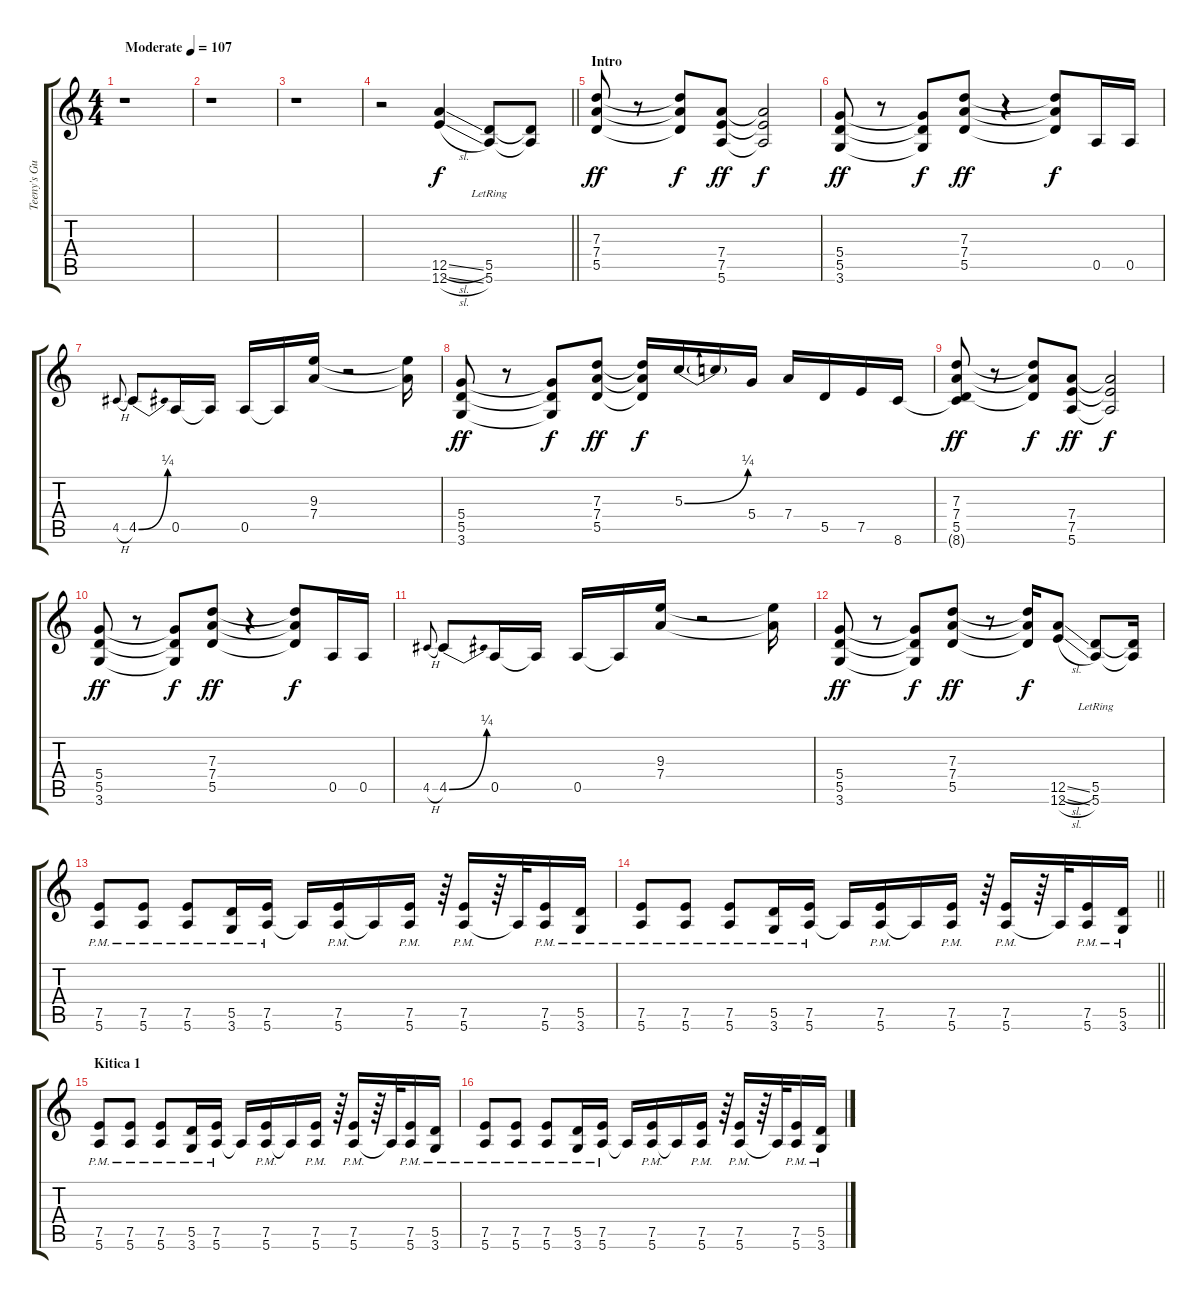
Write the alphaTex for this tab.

\track ("Teeny's Guitar" "Teeny's Gu") {instrument overdrivenguitar}
\staff {score tabs}
\tuning (E4 B3 G3 D3 A2 E2) {hide}
\ts (4 4)
\tempo (107 "Moderate")
\clef g2
\ks c
r.1{dy f instrument overdrivenguitar} |
r.1 |
r.1 |
\barLineRight lightlight
r.2 (12.5{sl} 12.6{sl}).4 (5.5{lr} 5.6).8 (5.5{t} 5.6{t}).8 |
\section ("" "Intro")
(7.3 7.4 5.5).8{dy ff} r.8 (7.3{t} 7.4{t} 5.5{t}).8{dy f} (7.4 7.5 5.6).8{dy ff} (7.4{t} 7.5{t} 5.6{t}).2{dy f} |
(5.4 5.5 3.6).8{dy ff} r.8 (5.4{t} 5.5{t} 3.6{t}).8{dy f} (7.3 7.4 5.5).8{dy ff} r.4 (7.3{t} 7.4{t} 5.5{t}).8{dy f} 0.5.16 0.5.16 |
4.5{h}.8{gr onbeat} 4.5{be (bend 0 0 60 1)}.8 0.5.16 0.5{t}.16 0.5.16 0.5{t}.16 (9.3 7.4).16 r.2 (9.3{t} 7.4{t}).16 |
(5.4 5.5 3.6).8{dy ff} r.8 (5.4{t} 5.5{t} 3.6{t}).8{dy f} (7.3 7.4 5.5).8{dy ff} (7.3{t} 7.4{t} 5.5{t}).16{dy f} 5.3{be (bend 0 0 60 1)}.16 5.3{t}.16 5.4.16 7.4.16 5.5.16 7.5.16 8.6.16 |
(7.3 7.4 5.5 8.6{t}).8{dy ff} r.8 (7.3{t} 7.4{t} 5.5{t}).8{dy f} (7.4 7.5 5.6).8{dy ff} (7.4{t} 7.5{t} 5.6{t}).2{dy f} |
(5.4 5.5 3.6).8{dy ff} r.8 (5.4{t} 5.5{t} 3.6{t}).8{dy f} (7.3 7.4 5.5).8{dy ff} r.4 (7.3{t} 7.4{t} 5.5{t}).8{dy f} 0.5.16 0.5.16 |
4.5{h}.8{gr onbeat} 4.5{be (bend 0 0 60 1)}.8 0.5.16 0.5{t}.16 0.5.16 0.5{t}.16 (9.3 7.4).16 r.2 (9.3{t} 7.4{t}).16 |
(5.4 5.5 3.6).8{dy ff} r.8 (5.4{t} 5.5{t} 3.6{t}).8{dy f} (7.3 7.4 5.5).8{dy ff} r.8 (7.3{t} 7.4{t} 5.5{t}).16{dy f} (12.5{sl} 12.6{sl}).8 (5.5{lr} 5.6).8 (5.5{t} 5.6{t}).16 |
(7.5 5.6{pm}).8 (7.5 5.6{pm}).8 (7.5 5.6{pm}).8 (5.5 3.6{pm}).16 (7.5 5.6{pm}).16 5.6{t}.16 (7.5 5.6{pm}).16 5.6{t}.16 (7.5 5.6{pm}).16 r.64 (7.5 5.6{pm}).16 r.64 5.6{t}.32 (7.5 5.6{pm}).16 (5.5 3.6{pm}).16 |
\barLineRight lightlight
(7.5 5.6{pm}).8 (7.5 5.6{pm}).8 (7.5 5.6{pm}).8 (5.5 3.6{pm}).16 (7.5 5.6{pm}).16 5.6{t}.16 (7.5 5.6{pm}).16 5.6{t}.16 (7.5 5.6{pm}).16 r.64 (7.5 5.6{pm}).16 r.64 5.6{t}.32 (7.5 5.6{pm}).16 (5.5 3.6{pm}).16 |
\section ("" "Kitica 1")
(7.5 5.6{pm}).8 (7.5 5.6{pm}).8 (7.5 5.6{pm}).8 (5.5 3.6{pm}).16 (7.5 5.6{pm}).16 5.6{t}.16 (7.5 5.6{pm}).16 5.6{t}.16 (7.5 5.6{pm}).16 r.64 (7.5 5.6{pm}).16 r.64 5.6{t}.32 (7.5 5.6{pm}).16 (5.5 3.6{pm}).16 |
(7.5 5.6{pm}).8 (7.5 5.6{pm}).8 (7.5 5.6{pm}).8 (5.5 3.6{pm}).16 (7.5 5.6{pm}).16 5.6{t}.16 (7.5 5.6{pm}).16 5.6{t}.16 (7.5 5.6{pm}).16 r.64 (7.5 5.6{pm}).16 r.64 5.6{t}.32 (7.5 5.6{pm}).16 (5.5 3.6{pm}).16
